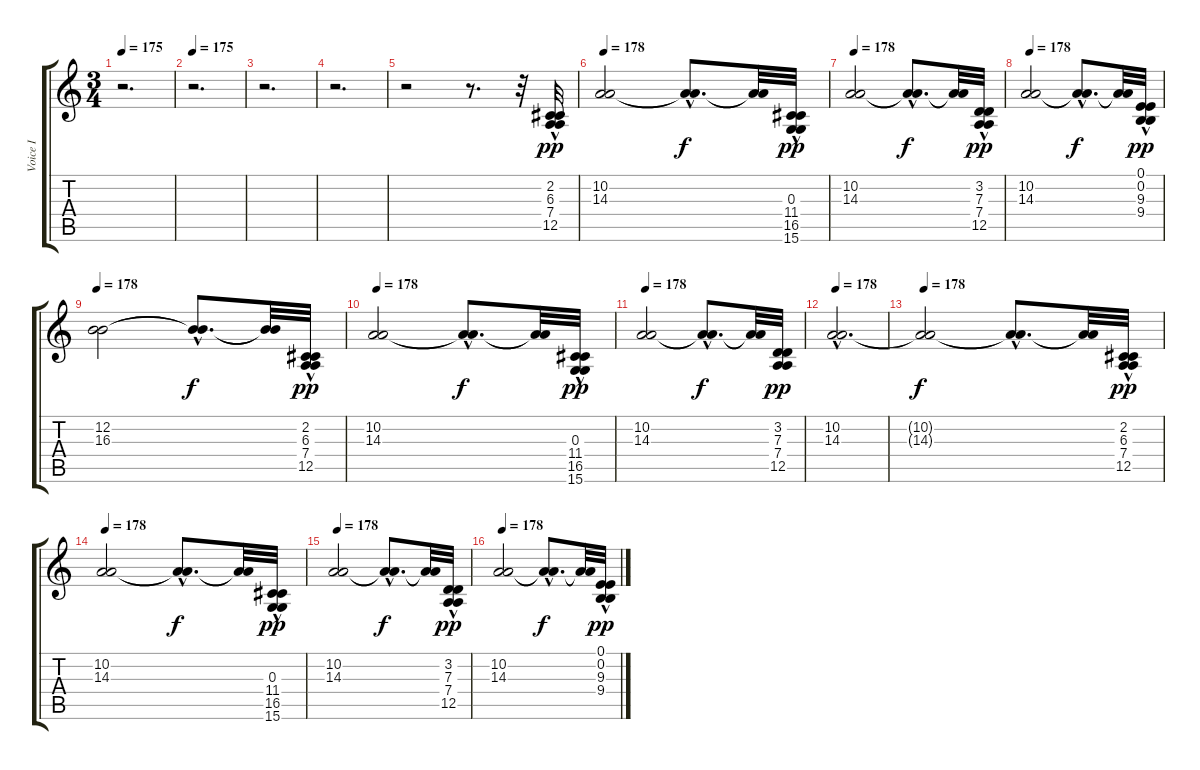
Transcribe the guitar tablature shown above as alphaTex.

\track ("Voice I" "Voice I") {instrument stringensemble1}
\staff {score tabs}
\tuning (E4 B3 G3 D3 A2 E2) {hide}
\ts (3 4)
\tempo 175
\clef g2
\ks c
r.2{d dy f} |
\tempo 175
r.2{d} |
r.2{d} |
r.2{d} |
r.2 r.8{d} r.32 (2.2{hac} 6.3{hac} 7.4{hac} 12.5{hac}).32{dy pp volume 10 instrument harpsichord} |
\tempo 178
(10.2 14.3).2 (10.2{hac t} 14.3{hac t}).8{d dy f} (10.2{t} 14.3{t}).32 (0.3{hac} 11.4{hac} 16.5{hac} 15.6{hac}).32{dy pp} |
\tempo 178
(10.2 14.3).2 (10.2{hac t} 14.3{hac t}).8{d dy f} (10.2{t} 14.3{t}).32 (3.2{hac} 7.3{hac} 7.4{hac} 12.5{hac}).32{dy pp} |
\tempo 178
(10.2 14.3).2 (10.2{hac t} 14.3{hac t}).8{d dy f} (10.2{t} 14.3{t}).32 (0.1{hac} 0.2{hac} 9.3{hac} 9.4{hac}).32{dy pp} |
\tempo 178
(12.2 16.3).2 (12.2{hac t} 16.3{hac t}).8{d dy f} (12.2{t} 16.3{t}).32 (2.2{hac} 6.3{hac} 7.4{hac} 12.5{hac}).32{dy pp} |
\tempo 178
(10.2 14.3).2 (10.2{hac t} 14.3{hac t}).8{d dy f} (10.2{t} 14.3{t}).32 (0.3{hac} 11.4{hac} 16.5{hac} 15.6{hac}).32{dy pp} |
\tempo 178
(10.2 14.3).2 (10.2{hac t} 14.3{hac t}).8{d dy f} (10.2{t} 14.3{t}).32 (3.2 7.3 7.4 12.5).32{dy pp} |
\tempo 178
(10.2{hac} 14.3{hac}).2{d} |
\tempo 178
(10.2{t} 14.3{t}).2{dy f} (10.2{hac t} 14.3{hac t}).8{d} (10.2{t} 14.3{t}).32 (2.2{hac} 6.3{hac} 7.4{hac} 12.5{hac}).32{dy pp} |
\tempo 178
(10.2 14.3).2 (10.2{hac t} 14.3{hac t}).8{d dy f} (10.2{t} 14.3{t}).32 (0.3{hac} 11.4{hac} 16.5{hac} 15.6{hac}).32{dy pp} |
\tempo 178
(10.2 14.3).2 (10.2{hac t} 14.3{hac t}).8{d dy f} (10.2{t} 14.3{t}).32 (3.2{hac} 7.3{hac} 7.4{hac} 12.5{hac}).32{dy pp} |
\tempo 178
(10.2 14.3).2 (10.2{hac t} 14.3{hac t}).8{d dy f} (10.2{t} 14.3{t}).32 (0.1{hac} 0.2{hac} 9.3{hac} 9.4{hac}).32{dy pp}
